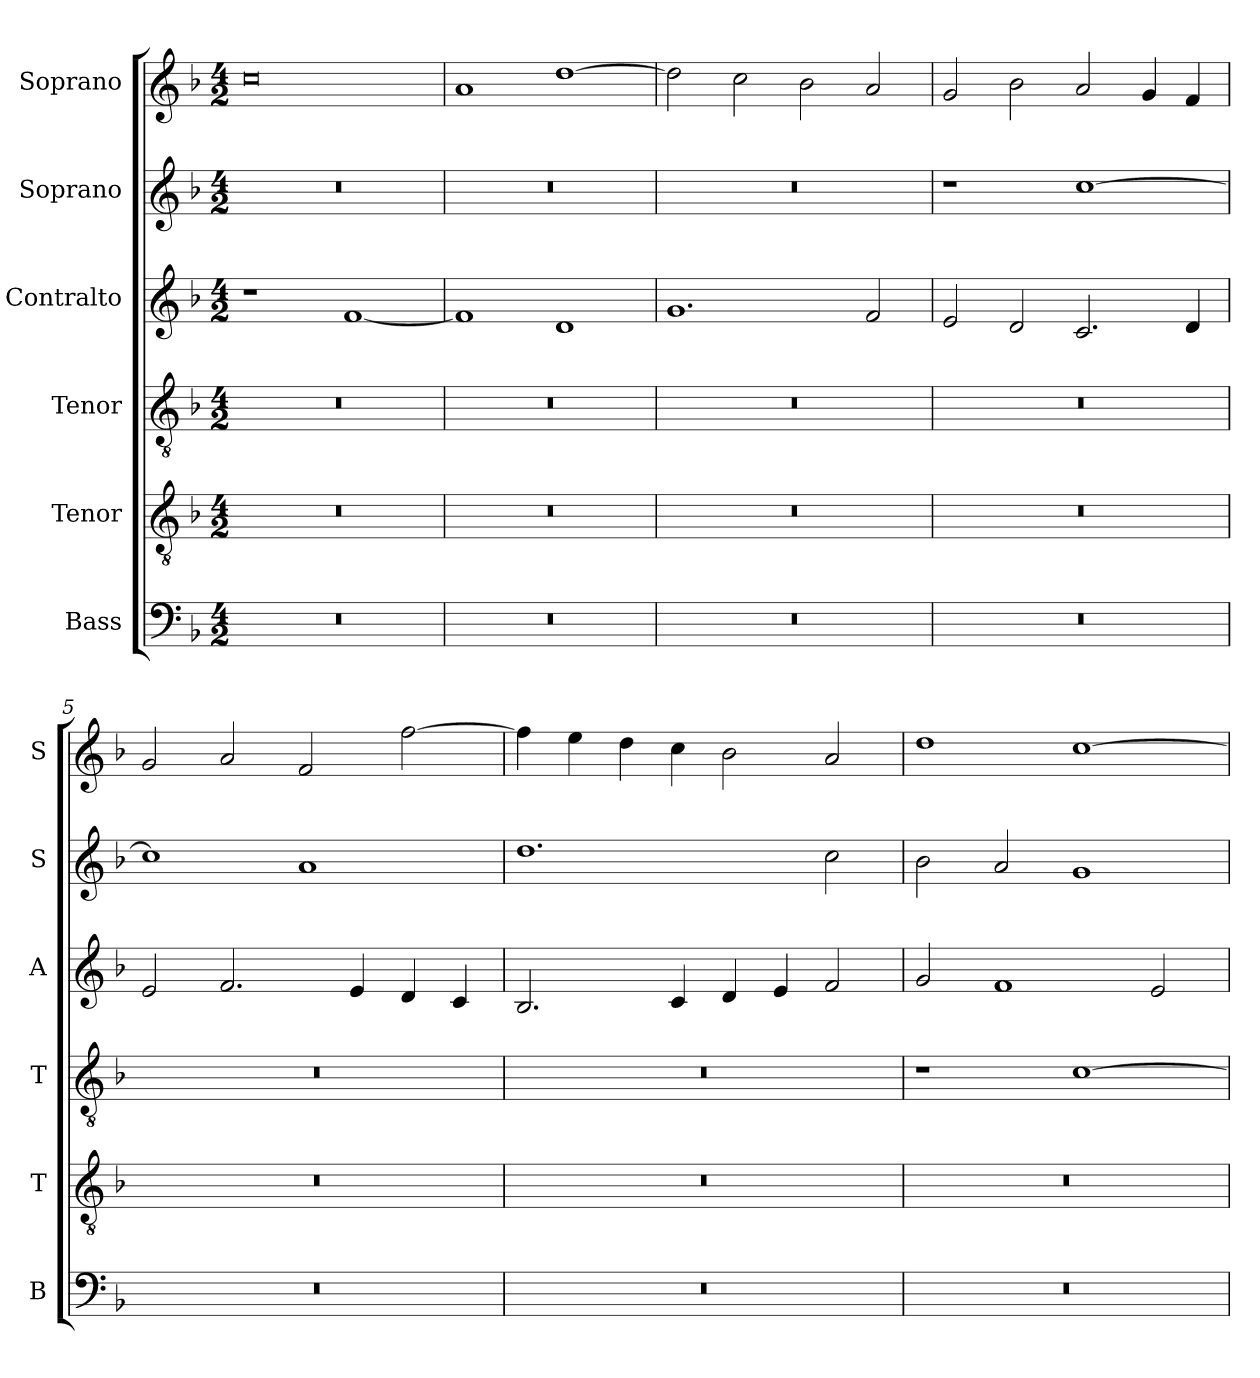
**kern	**kern	**kern	**kern	**kern	**kern
*part6	*part5	*part4	*part3	*part2	*part1
*staff6	*staff5	*staff4	*staff3	*staff2	*staff1
*I"Bass	*I"Tenor	*I"Tenor	*I"Contralto	*I"Soprano	*I"Soprano
*I'B	*I'T	*I'T	*I'A	*I'S	*I'S
*clefF4	*clefGv2	*clefGv2	*clefG2	*clefG2	*clefG2
*k[b-]	*k[b-]	*k[b-]	*k[b-]	*k[b-]	*k[b-]
*F:ion	*F:ion	*F:ion	*F:ion	*F:ion	*F:ion
*M4/2	*M4/2	*M4/2	*M4/2	*M4/2	*M4/2
=1	=1	=1	=1	=1	=1
0r	0r	0r	1r	0r	0cc
.	.	.	[1f	.	.
=2	=2	=2	=2	=2	=2
0r	0r	0r	1f]	0r	1a
.	.	.	1d	.	[1dd
=3	=3	=3	=3	=3	=3
0r	0r	0r	1.g	0r	2dd]
.	.	.	.	.	2cc
.	.	.	.	.	2b-
.	.	.	2f	.	2a
=4	=4	=4	=4	=4	=4
0r	0r	0r	2e	1r	2g
.	.	.	2d	.	2b-
.	.	.	2.c	[1cc	2a
.	.	.	.	.	4g
.	.	.	4d	.	4f
=5	=5	=5	=5	=5	=5
0r	0r	0r	2e	1cc]	2g
.	.	.	2.f	.	2a
.	.	.	.	1a	2f
.	.	.	4e	.	.
.	.	.	4d	.	[2ff
.	.	.	4c	.	.
=6	=6	=6	=6	=6	=6
0r	0r	0r	2.B-	1.dd	4ff]
.	.	.	.	.	4ee
.	.	.	.	.	4dd
.	.	.	4c	.	4cc
.	.	.	4d	.	2b-
.	.	.	4e	.	.
.	.	.	2f	2cc	2a
=7	=7	=7	=7	=7	=7
0r	0r	1r	2g	2b-	1dd
.	.	.	1f	2a	.
.	.	[1c	.	1g	[1cc
.	.	.	2e	.	.
=	=	=	=	=	=
*-	*-	*-	*-	*-	*-
